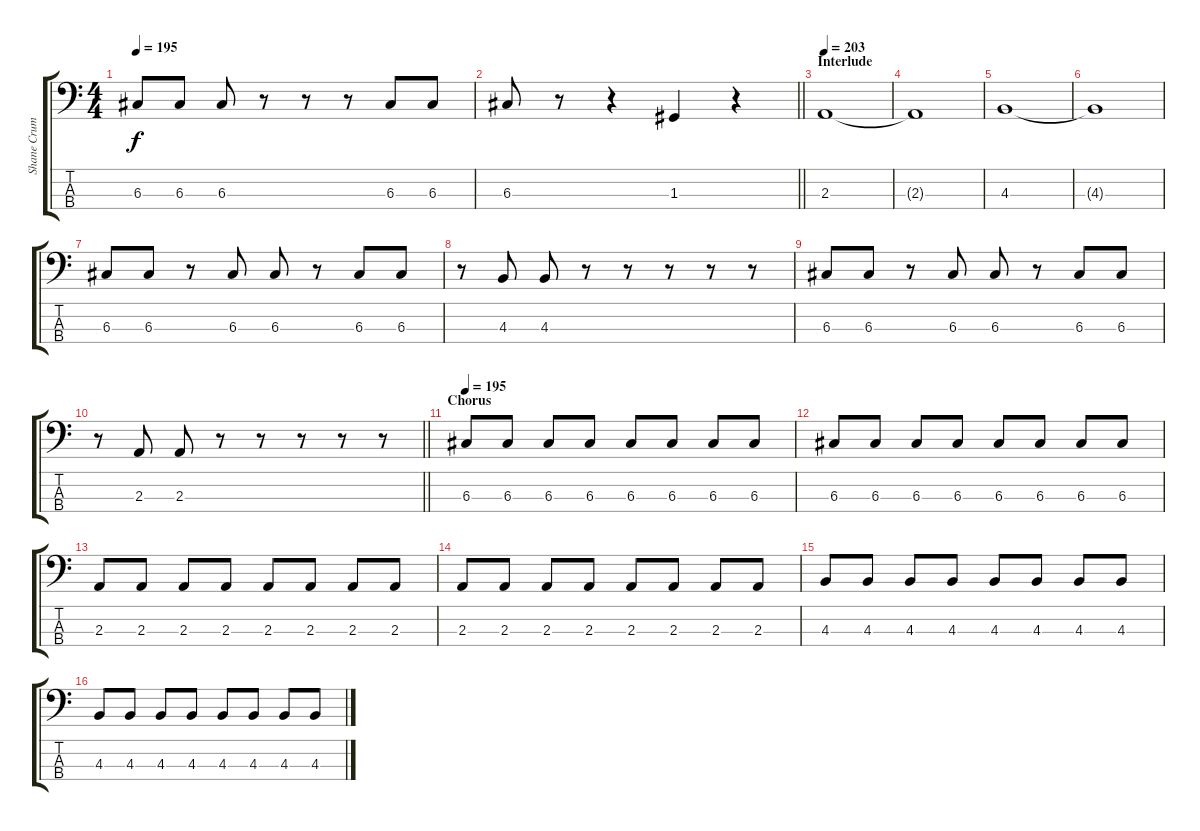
\track ("Shane Crump - Bass" "Shane Crum") {instrument electricbassfinger}
\staff {score tabs}
\tuning (F2 C2 G1 C1) {hide}
\ts (4 4)
\tempo 195
\clef f4
\ks c
6.3.8{dy f} 6.3.8 6.3.8 r.8 r.8 r.8 6.3.8 6.3.8 |
\barLineRight lightlight
6.3.8 r.8 r.4 1.3.4 r.4 |
\section ("" "Interlude")
\tempo 203
2.3.1 |
2.3{t}.1 |
4.3.1 |
4.3{t}.1 |
6.3.8 6.3.8 r.8 6.3.8 6.3.8 r.8 6.3.8 6.3.8 |
r.8 4.3.8 4.3.8 r.8 r.8 r.8 r.8 r.8 |
6.3.8 6.3.8 r.8 6.3.8 6.3.8 r.8 6.3.8 6.3.8 |
\barLineRight lightlight
r.8 2.3.8 2.3.8 r.8 r.8 r.8 r.8 r.8 |
\section ("" "Chorus")
\tempo 195
6.3.8 6.3.8 6.3.8 6.3.8 6.3.8 6.3.8 6.3.8 6.3.8 |
6.3.8 6.3.8 6.3.8 6.3.8 6.3.8 6.3.8 6.3.8 6.3.8 |
2.3.8 2.3.8 2.3.8 2.3.8 2.3.8 2.3.8 2.3.8 2.3.8 |
2.3.8 2.3.8 2.3.8 2.3.8 2.3.8 2.3.8 2.3.8 2.3.8 |
4.3.8 4.3.8 4.3.8 4.3.8 4.3.8 4.3.8 4.3.8 4.3.8 |
4.3.8 4.3.8 4.3.8 4.3.8 4.3.8 4.3.8 4.3.8 4.3.8
